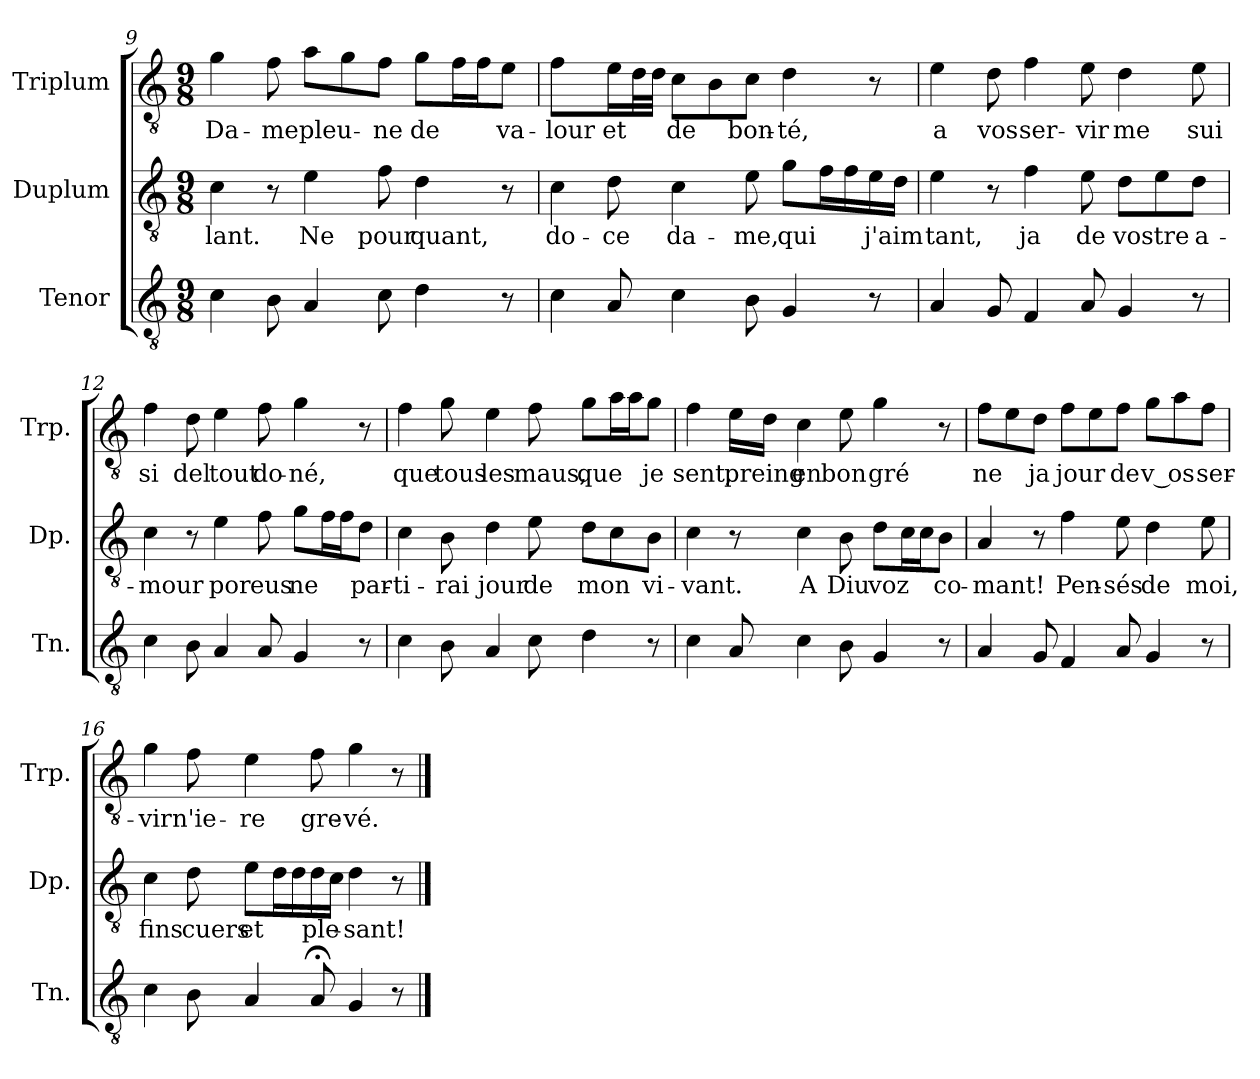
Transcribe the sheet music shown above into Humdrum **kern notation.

**kern	**kern	**text	**kern	**text
*part3	*part2	*part2	*part1	*part1
*staff3	*staff2	*staff2	*staff1	*staff1
*I"Tenor	*I"Duplum	*	*I"Triplum	*
*I'Tn.	*I'Dp.	*	*I'Trp.	*
*clefGv2	*clefGv2	*	*clefGv2	*
*k[]	*k[]	*	*k[]	*
*M9/8	*M9/8	*	*M9/8	*
=9	=9	=9	=9	=9
!	!	!LO:LY:b	!	!LO:LY:b
4c\	4c\	-lant.	4g\	Da-
!	!	!	!	!LO:LY:b
8B\	8r	.	8f\	-me
!	!	!LO:LY:b	!	!LO:LY:b
4A/	4e\	Ne	8a\L	pleu-
.	.	.	8g\	.
!	!	!LO:LY:b	!	!LO:LY:b
8c\	8f\	pour	8f\J	-ne
!	!	!LO:LY:b	!	!LO:LY:b
4d\	4d\	quant,	8g\L	de
*	*	*	*tremolo	*
.	.	.	16f\	.
.	.	.	16f\	.
*	*	*	*Xtremolo	*
!	!	!	!	!LO:LY:b
8r	8r	.	8e\J	va-
!!LO:PB:g=z
=10	=10	=10	=10	=10
!	!	!LO:LY:b	!	!LO:LY:b
4c\	4c\	do-	4f\	-lour
!	!	!LO:LY:b	!	!LO:LY:b
8A/	8d\	-ce	16e\LL	et
*	*	*	*tremolo	*
.	.	.	32d\	.
.	.	.	32d\JJJ	.
*	*	*	*Xtremolo	*
!	!	!LO:LY:b	!	!LO:LY:b
4c\	4c\	da-	8c\L	de
.	.	.	8B\	.
!	!	!LO:LY:b	!	!LO:LY:b
8B\	8e\	-me,	8c\J	bon-
!	!	!LO:LY:b	!	!LO:LY:b
4G/	8g\L	qui	4d\	-té,
*	*tremolo	*	*	*
.	16f\	.	.	.
.	16f\	.	.	.
*	*Xtremolo	*	*	*
!	!	!LO:LY:b	!	!
8r	16e\L	j'aim	8r	.
.	16d\JJ	.	.	.
=11	=11	=11	=11	=11
!	!	!LO:LY:b	!	!LO:LY:b
4A/	4e\	tant,	4e\	a
!	!	!	!	!LO:LY:b
8G/	8r	.	8d\	vos
!	!	!LO:LY:b	!	!LO:LY:b
4F/	4f\	ja	4f\	ser-
!	!	!LO:LY:b	!	!LO:LY:b
8A/	8e\	de	8e\	-vir
!	!	!LO:LY:b	!	!LO:LY:b
4G/	8d\L	vostre	4d\	me
.	8e\	.	.	.
!	!	!LO:LY:b	!	!LO:LY:b
8r	8d\J	a-	8e\	sui
=12	=12	=12	=12	=12
!	!	!LO:LY:b	!	!LO:LY:b
4c\	4c\	-mour	4f\	si
!	!	!	!	!LO:LY:b
8B\	8r	.	8d\	del
!	!	!LO:LY:b	!	!LO:LY:b
4A/	4e\	por	4e\	tout
!	!	!LO:LY:b	!	!LO:LY:b
8A/	8f\	eus	8f\	do-
!	!	!LO:LY:b	!	!LO:LY:b
4G/	8g\L	ne	4g\	-né,
*	*tremolo	*	*	*
.	16f\	.	.	.
.	16f\	.	.	.
*	*Xtremolo	*	*	*
!	!	!LO:LY:b	!	!
8r	8d\J	par-	8r	.
!!LO:LB:g=z
=13	=13	=13	=13	=13
!	!	!LO:LY:b	!	!LO:LY:b
4c\	4c\	-ti-	4f\	que
!	!	!LO:LY:b	!	!LO:LY:b
8B\	8B\	-rai	8g\	tous
!	!	!LO:LY:b	!	!LO:LY:b
4A/	4d\	jour	4e\	les
!	!	!LO:LY:b	!	!LO:LY:b
8c\	8e\	de	8f\	maus,
!	!	!LO:LY:b	!	!LO:LY:b
4d\	8d\L	mon	8g\L	que
*	*	*	*tremolo	*
.	8c\	.	16a\	.
.	.	.	16a\	.
*	*	*	*Xtremolo	*
!	!	!LO:LY:b	!	!LO:LY:b
8r	8B\J	vi-	8g\J	je
=14	=14	=14	=14	=14
!	!	!LO:LY:b	!	!LO:LY:b
4c\	4c\	-vant.	4f\	sent,
!	!	!	!	!LO:LY:b
8A/	8r	.	16e\LL	preing
.	.	.	16d\JJ	.
!	!	!LO:LY:b	!	!LO:LY:b
4c\	4c\	A	4c\	en
!	!	!LO:LY:b	!	!LO:LY:b
8B\	8B\	Diu	8e\	bon
!	!	!LO:LY:b	!	!LO:LY:b
4G/	8d\L	voz	4g\	gré
*	*tremolo	*	*	*
.	16c\	.	.	.
.	16c\	.	.	.
*	*Xtremolo	*	*	*
!	!	!LO:LY:b	!	!
8r	8B\J	co-	8r	.
=15	=15	=15	=15	=15
!	!	!LO:LY:b	!	!LO:LY:b
4A/	4A/	-mant!	8f\L	ne
.	.	.	8e\	.
!	!	!	!	!LO:LY:b
8G/	8r	.	8d\J	ja
!	!	!LO:LY:b	!	!LO:LY:b
4F/	4f\	Pen-	8f\L	jour
.	.	.	8e\	.
!	!	!LO:LY:b	!	!LO:LY:b
8A/	8e\	-sés	8f\J	de
!	!	!LO:LY:b	!	!LO:LY:b
4G/	4d\	de	8g\L	v os
.	.	.	8a\	.
!	!	!LO:LY:b	!	!LO:LY:b
8r	8e\	moi,	8f\J	ser-
!!LO:LB:g=z
=16	=16	=16	=16	=16
!	!	!LO:LY:b	!	!LO:LY:b
4c\	4c\	fins	4g\	-vir
!	!	!LO:LY:b	!	!LO:LY:b
8B\	8d\	cuers	8f\	n'ie-
!	!	!LO:LY:b	!	!LO:LY:b
4A/	8e\L	et	4e\	-re
*	*tremolo	*	*	*
.	16d\	.	.	.
.	16d\	.	.	.
*	*Xtremolo	*	*	*
!	!	!LO:LY:b	!	!LO:LY:b
8A;</	16d\L	ple-	8f\	gre-
.	16c\JJ	.	.	.
!	!	!LO:LY:b	!	!LO:LY:b
4G/	4d\	-sant!	4g\	-vé.
8r	8r	.	8r	.
==	==	==	==	==
*-	*-	*-	*-	*-
